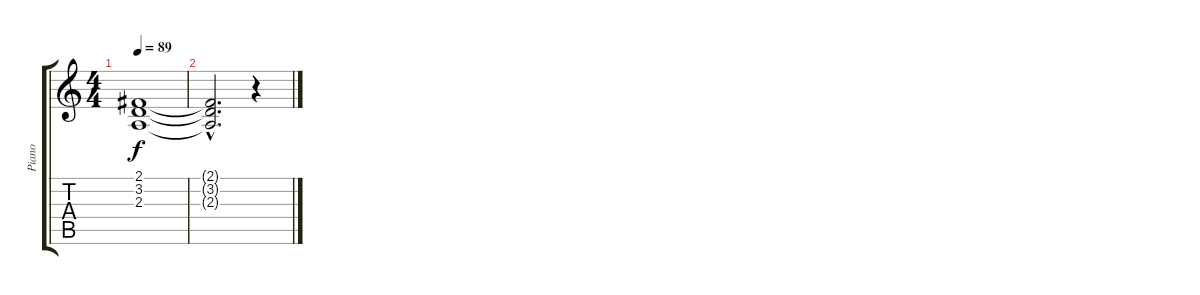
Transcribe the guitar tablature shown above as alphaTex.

\track ("Piano" "Piano") {instrument electricpiano1}
\staff {score tabs}
\tuning (E4 B3 G3 D3 A2 E2) {hide}
\ts (4 4)
\tempo 89
\clef g2
\ks c
(2.1 3.2 2.3).1{dy f} |
(2.1{hac t} 3.2{hac t} 2.3{hac t}).2{d} r.4
